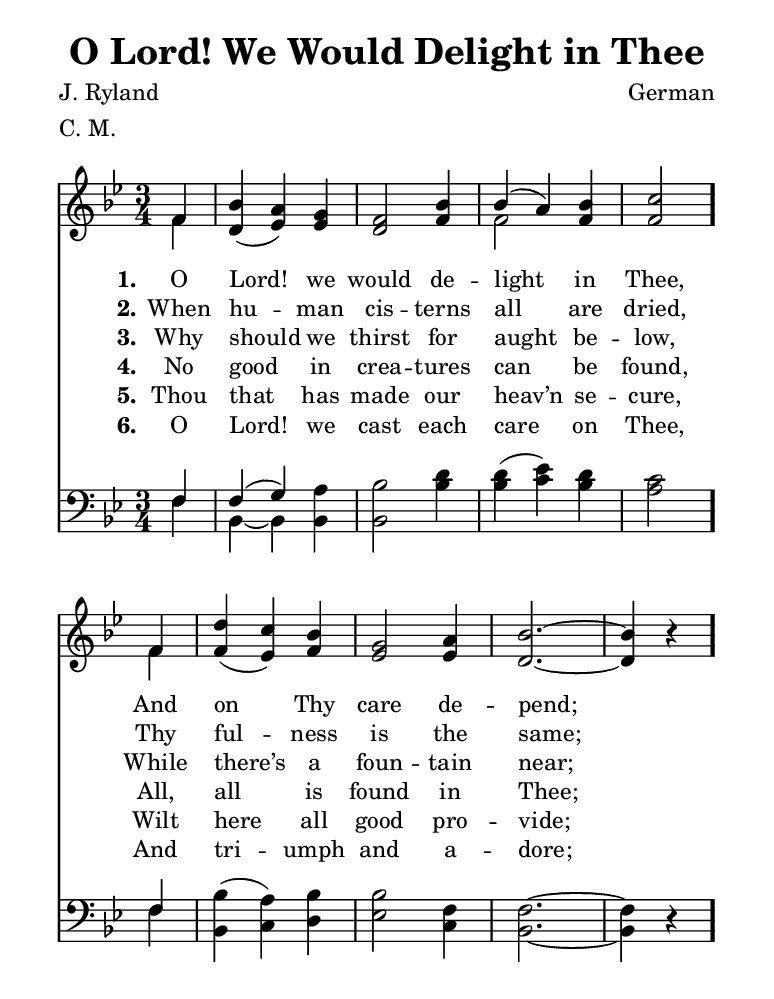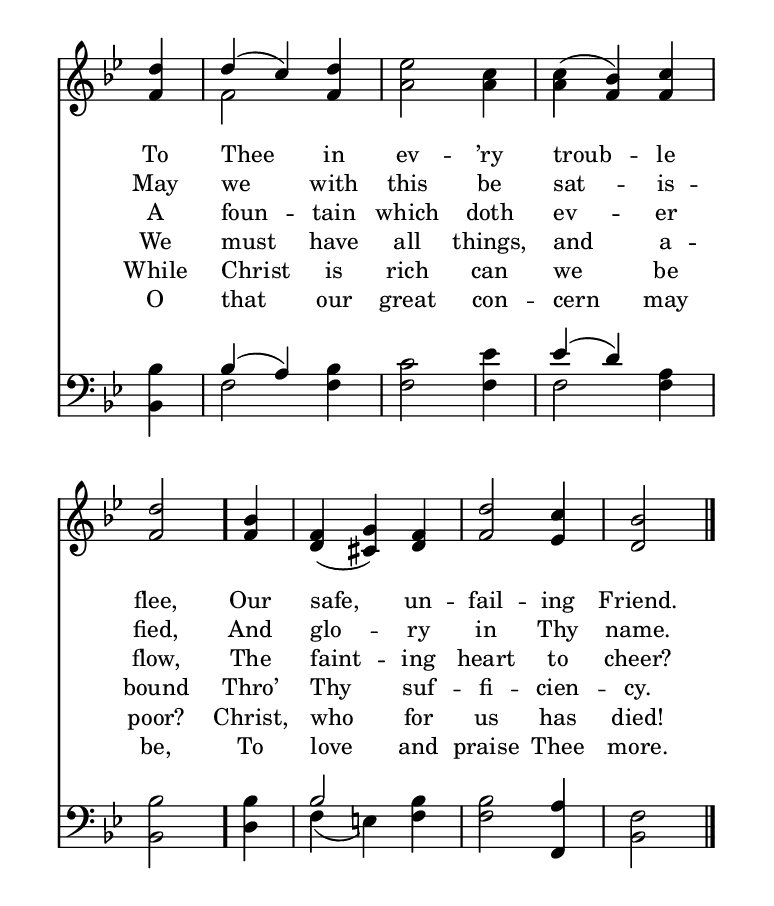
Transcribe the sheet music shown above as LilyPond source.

\include "common/global.ily"
\paper {
  \include "common/paper.ily"
  ragged-bottom = ##t
}

\header{
  hymnnumber = "250"
  title = "O Lord! We Would Delight in Thee"
  tunename = "Merton"
  meter = "C. M."
  poet = "J. Ryland"
  composer = "German"
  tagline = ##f
}

global = {
  \include "common/overrides.ily"
  \override Staff.TimeSignature.style = #'numbered
  \time 3/4
  \override Score.MetronomeMark.transparent = ##t % hide all fermata changes too
  \tempo 4=90
  \key bes \major
  \partial 4
  \autoBeamOff
}

notesSoprano = {
\global
\relative c' {

  f4 | bes( a) g | f2 bes4 | bes( a) bes | c2
  f,4 | d'( c) bes | g2 a4 | bes2. ~ | bes4 r4
  d4 | d( c) d | ees2 c4 | c( bes) c | d2
  bes4 | f( g) f | d'2 c4 | bes2

  \bar "|."

}
}

notesAlto = {
\global
\relative e' {

  f4 | d( ees) ees | d2 f4 | f2 f4 | f2
  f4 | f( ees) f | ees2 ees4 | d2. ~ | d4 r4
  f4 | f2 f4 | a2 a4 | a( f) f | f2
  f4 | d( cis) d | f2 ees4 | d2

}
}

notesTenor = {
\global
\relative a {

  f4 | f( g) a | bes2 d4 | d( ees) d | c2
  f,4 | bes( a) bes | bes2 f4 | f2. ~ | f4 r4
  bes4 | bes( a) bes | c2 ees4 | ees( d) a | bes2
  bes4 | bes2 bes4 | bes2 a4 | f2

}
}

notesBass = {
\global
\relative f {

  f4 | bes, ~ bes bes | bes2 bes'4 | bes( c) bes | a2
  f4 | bes,( c) d | ees2 c4 | bes2. ~ | bes4 r4
  bes4 | f'2 f4 | f2 f4 | f2 f4 | bes,2
  d4 | f( e) f | f2 f,4 | bes2

}
}

wordsA = \lyricmode {
\set stanza = "1."

O Lord! we would de -- light in Thee, \bar "."
And on Thy care de -- pend; \bar "."
To Thee in ev -- ’ry troub -- le flee, \bar "."
Our safe, un -- fail -- ing Friend. \bar "."

}

wordsB = \lyricmode {
\set stanza = "2."

When hu -- man cis -- terns all are dried,
Thy ful -- ness is the same;
May we with this be sat -- is -- fied,
And glo -- ry in Thy name.

}

wordsC = \lyricmode {
\set stanza = "3."

Why should we thirst for aught be -- low,
While there’s a foun -- tain near;
A foun -- tain which doth ev -- er flow,
The faint -- ing heart to cheer?

}

wordsD = \lyricmode {
\set stanza = "4."

No good in crea -- tures can be found,
All, all is found in Thee;
We must have all things, and a -- bound
Thro’ Thy suf -- fi -- cien -- cy.

}

wordsE = \lyricmode {
\set stanza = "5."

Thou that has made our heav’n se -- cure,
Wilt here all good pro -- vide;
While Christ is rich can we be poor?
Christ, who for us has died!

}

wordsF = \lyricmode {
\set stanza = "6."

O Lord! we cast each care on Thee,
And tri -- umph and a -- dore;
O that our great con -- cern may be,
To love and praise Thee more.

}

\score {
  \context ChoirStaff <<
    \context Staff = upper <<
      \set ChoirStaff.systemStartDelimiter = #'SystemStartBar
      \partcombine #'(2 . 9) \notesSoprano \notesAlto
      \context NullVoice = sopranos { \voiceOne << \notesSoprano >> }
      \context NullVoice = altos { \voiceTwo << \notesAlto >> }
      \context Lyrics = one   \lyricsto sopranos \wordsA
      \context Lyrics = two   \lyricsto sopranos \wordsB
      \context Lyrics = three \lyricsto sopranos \wordsC
      \context Lyrics = four  \lyricsto sopranos \wordsD
      \context Lyrics = five  \lyricsto sopranos \wordsE
      \context Lyrics = six   \lyricsto sopranos \wordsF
    >>
    \context Staff = men <<
      \clef bass
      \partcombine #'(2 . 9) \notesTenor \notesBass
      \context NullVoice = tenors { \voiceOne << \notesTenor >> }
      \context NullVoice = basses { \voiceTwo << \notesBass >> }
    >>
  >>
  \layout {
    \include "common/layout.ily"
  }
  \midi{
    \include "common/midi.ily"
  }
}

\version "2.19.49"  % necessary for upgrading to future LilyPond versions.

% vi:set et ts=2 sw=2 ai nocindent syntax=lilypond:
